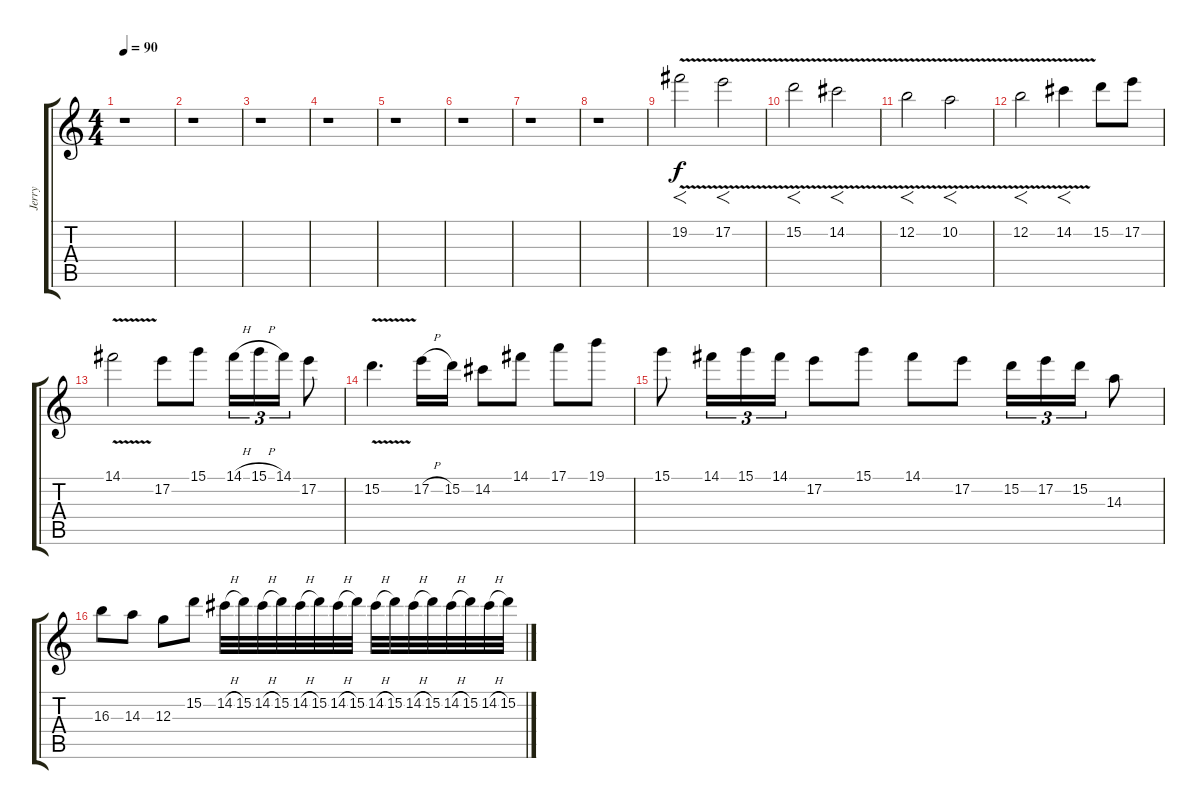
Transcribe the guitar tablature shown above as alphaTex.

\track ("Jerry" "Jerry") {instrument distortionguitar}
\staff {score tabs}
\tuning (E4 B3 G3 D3 A2 E2) {hide}
\ts (4 4)
\tempo 90
\clef g2
\ks c
r.1{dy f instrument distortionguitar} |
r.1 |
r.1 |
r.1 |
r.1 |
r.1 |
r.1 |
r.1 |
19.2{v}.2{f} 17.2{v}.2{f} |
15.2{v}.2{f} 14.2{v}.2{f} |
12.2{v}.2{f} 10.2{v}.2{f} |
12.2{v}.2{f} 14.2{v}.4{f} 15.2.8 17.2.8 |
14.1{v}.2 17.2.8 15.1.8 14.1{h}.16{tu (3 2)} 15.1{h}.16{tu (3 2)} 14.1.16{tu (3 2)} 17.2.8 |
15.2{v}.4{d} 17.2{h}.16 15.2.16 14.2.8 14.1.8 17.1.8 19.1.8 |
15.1.8 14.1.16{tu (3 2)} 15.1.16{tu (3 2)} 14.1.16{tu (3 2)} 17.2.8 15.1.8 14.1.8 17.2.8 15.2.16{tu (3 2)} 17.2.16{tu (3 2)} 15.2.16{tu (3 2)} 14.3.8 |
16.3.8 14.3.8 12.3.8 15.2.8 14.2{h}.32 15.2.32 14.2{h}.32 15.2.32 14.2{h}.32 15.2.32 14.2{h}.32 15.2.32 14.2{h}.32 15.2.32 14.2{h}.32 15.2.32 14.2{h}.32 15.2.32 14.2{h}.32 15.2.32
